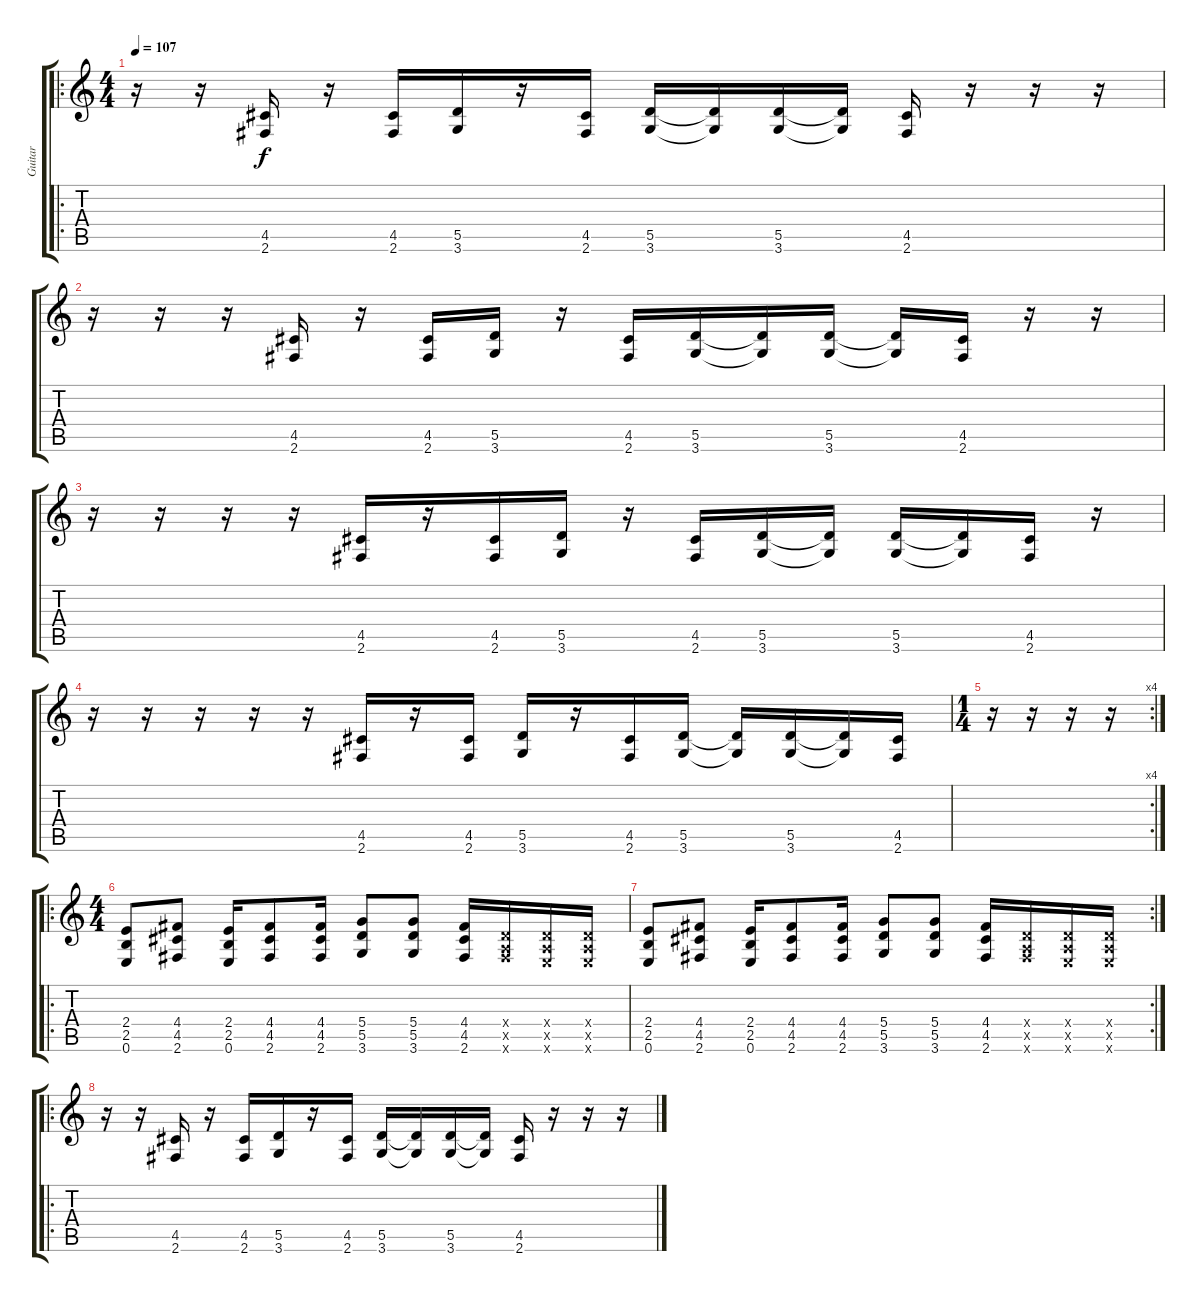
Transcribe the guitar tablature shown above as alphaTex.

\track ("Guitar" "Guitar") {instrument distortionguitar}
\staff {score tabs}
\tuning (E4 B3 G3 D3 A2 E2) {hide}
\ro
\ts (4 4)
\tempo 107
\clef g2
\ks c
r.16{dy f instrument distortionguitar} r.16 (4.5 2.6).16 r.16 (4.5 2.6).16 (5.5 3.6).16 r.16 (4.5 2.6).16 (5.5 3.6).16 (5.5{t} 3.6{t}).16 (5.5 3.6).16 (5.5{t} 3.6{t}).16 (4.5 2.6).16 r.16 r.16 r.16 |
r.16 r.16 r.16 (4.5 2.6).16 r.16 (4.5 2.6).16 (5.5 3.6).16 r.16 (4.5 2.6).16 (5.5 3.6).16 (5.5{t} 3.6{t}).16 (5.5 3.6).16 (5.5{t} 3.6{t}).16 (4.5 2.6).16 r.16 r.16 |
r.16 r.16 r.16 r.16 (4.5 2.6).16 r.16 (4.5 2.6).16 (5.5 3.6).16 r.16 (4.5 2.6).16 (5.5 3.6).16 (5.5{t} 3.6{t}).16 (5.5 3.6).16 (5.5{t} 3.6{t}).16 (4.5 2.6).16 r.16 |
r.16 r.16 r.16 r.16 r.16 (4.5 2.6).16 r.16 (4.5 2.6).16 (5.5 3.6).16 r.16 (4.5 2.6).16 (5.5 3.6).16 (5.5{t} 3.6{t}).16 (5.5 3.6).16 (5.5{t} 3.6{t}).16 (4.5 2.6).16 |
\rc 4
\ts (1 4)
r.16 r.16 r.16 r.16 |
\ro
\ts (4 4)
(2.4 2.5 0.6).8 (4.4 4.5 2.6).8 (2.4 2.5 0.6).16 (4.4 4.5 2.6).8 (4.4 4.5 2.6).16 (5.4 5.5 3.6).8 (5.4 5.5 3.6).8 (4.4 4.5 2.6).16 (0.4{x} 0.5{x} 2.6{x}).16 (0.4{x} 0.5{x} 0.6{x}).16 (0.4{x} 0.5{x} 0.6{x}).16 |
\rc 2
(2.4 2.5 0.6).8 (4.4 4.5 2.6).8 (2.4 2.5 0.6).16 (4.4 4.5 2.6).8 (4.4 4.5 2.6).16 (5.4 5.5 3.6).8 (5.4 5.5 3.6).8 (4.4 4.5 2.6).16 (0.4{x} 0.5{x} 2.6{x}).16 (0.4{x} 0.5{x} 0.6{x}).16 (0.4{x} 0.5{x} 0.6{x}).16 |
\ro
r.16 r.16 (4.5 2.6).16 r.16 (4.5 2.6).16 (5.5 3.6).16 r.16 (4.5 2.6).16 (5.5 3.6).16 (5.5{t} 3.6{t}).16 (5.5 3.6).16 (5.5{t} 3.6{t}).16 (4.5 2.6).16 r.16 r.16 r.16
